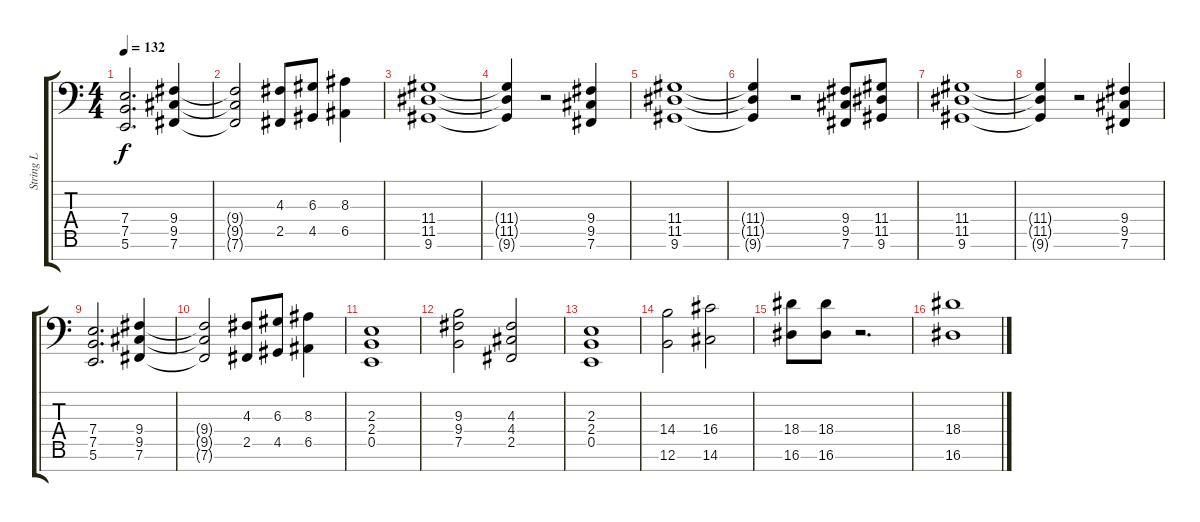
\track ("String L" "String L") {instrument synthstrings2}
\staff {score tabs}
\tuning (B3 Gb3 D3 A2 E2 B1 Gb1) {hide}
\ts (4 4)
\tempo 132
\clef f4
\ks c
(7.4 7.5 5.6).2{d dy f} (9.4 9.5 7.6).4 |
(9.4{t} 9.5{t} 7.6{t}).2 (4.3 2.5).8 (6.3 4.5).8 (8.3 6.5).4 |
(11.4 11.5 9.6).1 |
(11.4{t} 11.5{t} 9.6{t}).4 r.2 (9.4 9.5 7.6).4 |
(11.4 11.5 9.6).1 |
(11.4{t} 11.5{t} 9.6{t}).4 r.2 (9.4 9.5 7.6).8 (11.4 11.5 9.6).8 |
(11.4 11.5 9.6).1 |
(11.4{t} 11.5{t} 9.6{t}).4 r.2 (9.4 9.5 7.6).4 |
(7.4 7.5 5.6).2{d} (9.4 9.5 7.6).4 |
(9.4{t} 9.5{t} 7.6{t}).2 (4.3 2.5).8 (6.3 4.5).8 (8.3 6.5).4 |
(2.3 2.4 0.5).1 |
(9.3 9.4 7.5).2 (4.3 4.4 2.5).2 |
(2.3 2.4 0.5).1 |
(14.4 12.6).2 (16.4 14.6).2 |
(18.4 16.6).8 (18.4 16.6).8 r.2{d} |
(18.4 16.6).1
